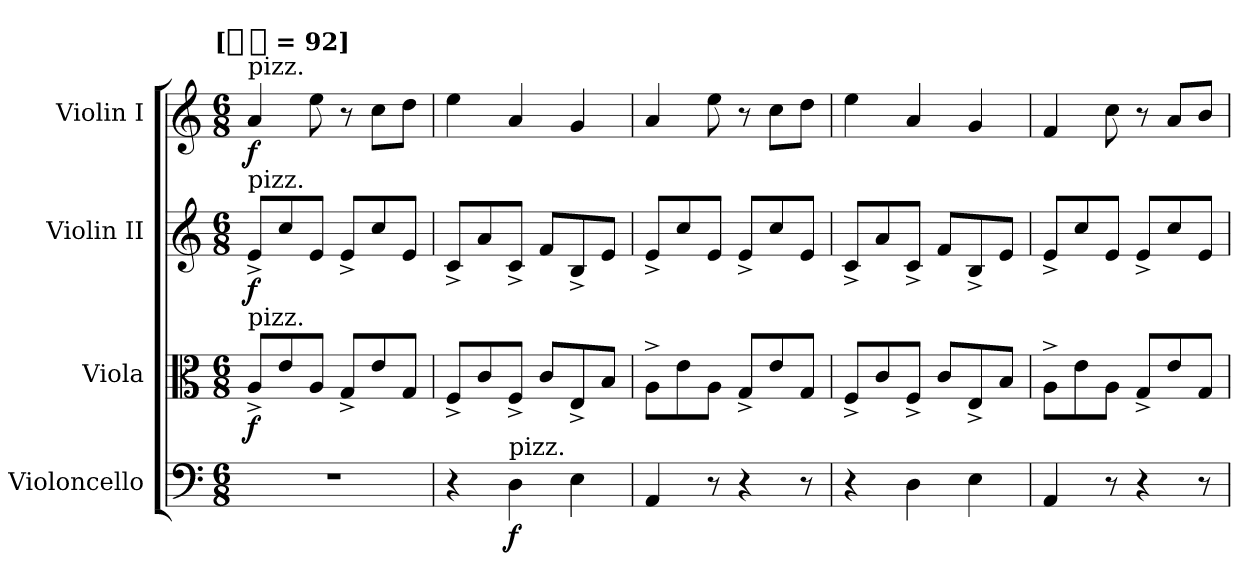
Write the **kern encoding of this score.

**kern	**dynam	**kern	**dynam	**kern	**dynam	**kern	**dynam
*part4	*part4	*part3	*part3	*part2	*part2	*part1	*part1
*staff4	*staff4	*staff3	*staff3	*staff2	*staff2	*staff1	*staff1
*I"Violoncello	*	*I"Viola	*	*I"Violin II	*	*I"Violin I	*
*I'Vc.	*	*I'Vla.	*	*I'Vln. II	*	*I'Vln. I	*
*clefF4	*	*clefC3	*	*clefG2	*	*clefG2	*
*k[]	*	*k[]	*	*k[]	*	*k[]	*
*C:	*	*C:	*	*C:	*	*C:	*
!!LO:TX:omd:t=[[quarter-dot] = 92]
*M6/8	*	*M6/8	*	*M6/8	*	*M6/8	*
*MM138	*	*MM138	*	*MM138	*	*MM138	*
=1	=1	=1	=1	=1	=1	=1	=1
!	!	!	!	!	!	!LO:TX:a:t=pizz.	!
!	!	!	!	!LO:TX:a:t=pizz.	!	!	!
!	!	!LO:TX:a:t=pizz.	!	!	!	!	!
4%3r	.	8A^"/L	f	8e^"L	f	4a"	f
.	.	8e"/	.	8cc"	.	.	.
.	.	8A"/J	.	8e"J	.	8ee"	.
.	.	8G^"L	.	8e^"L	.	8r	.
.	.	8e"	.	8cc"	.	8cc"L	.
.	.	8G"J	.	8e"J	.	8dd"J	.
=2	=2	=2	=2	=2	=2	=2	=2
4r	.	8F^"L	.	8c^"L	.	4ee"	.
.	.	8c"	.	8a"	.	.	.
!LO:TX:a:t=pizz.	!	!	!	!	!	!	!
4D"	f	8F^"J	.	8c^"J	.	4a"	.
.	.	8c"L	.	8f"L	.	.	.
4E"	.	8E^"	.	8B^"	.	4g"	.
.	.	8B"J	.	8e"J	.	.	.
=3	=3	=3	=3	=3	=3	=3	=3
4AA"	.	8A^"L	.	8e^"L	.	4a"	.
.	.	8e"	.	8cc"	.	.	.
8r	.	8A"J	.	8e"J	.	8ee"	.
4r	.	8G^"L	.	8e^"L	.	8r	.
.	.	8e"	.	8cc"	.	8cc"L	.
8r	.	8G"J	.	8e"J	.	8dd"J	.
=4	=4	=4	=4	=4	=4	=4	=4
4r	.	8F^"L	.	8c^"L	.	4ee"	.
.	.	8c"	.	8a"	.	.	.
4D"	.	8F^"J	.	8c^"J	.	4a"	.
.	.	8c"L	.	8f"L	.	.	.
4E"	.	8E^"	.	8B^"	.	4g"	.
.	.	8B"J	.	8e"J	.	.	.
=5	=5	=5	=5	=5	=5	=5	=5
4AA"	.	8A^"L	.	8e^"L	.	4f"	.
.	.	8e"	.	8cc"	.	.	.
8r	.	8A"J	.	8e"J	.	8cc"	.
4r	.	8G^"L	.	8e^"L	.	8r	.
.	.	8e"	.	8cc"	.	8a"L	.
8r	.	8G"J	.	8e"J	.	8b"J	.
=	=	=	=	=	=	=	=
*-	*-	*-	*-	*-	*-	*-	*-
